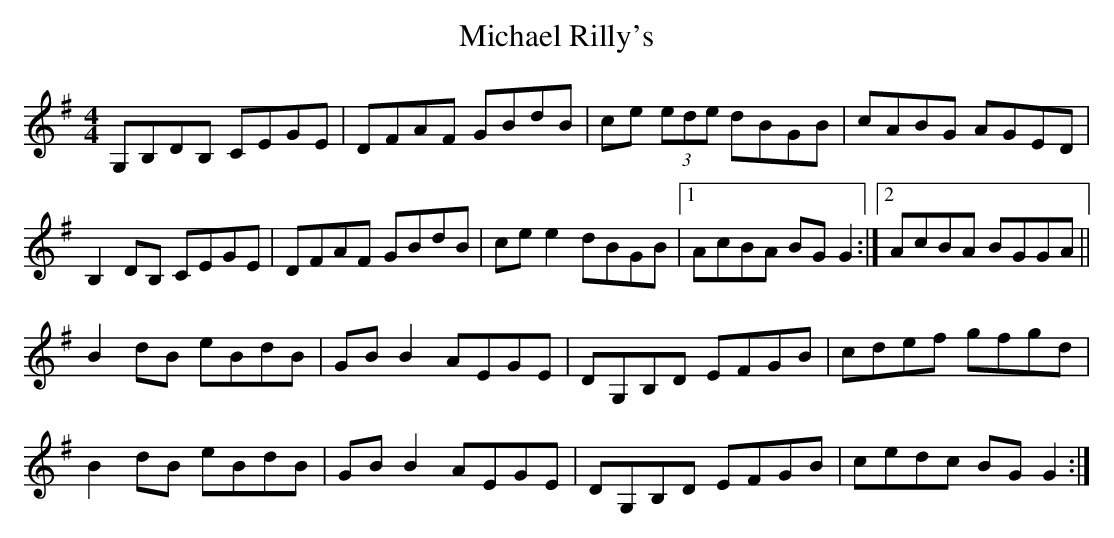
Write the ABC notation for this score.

X:1
T: Michael Rilly's
M: 4/4
L: 1/8
K: G
G,B,DB, CEGE|DFAF GBdB|ce (3ede dBGB|cABG AGED|
B,2 DB, CEGE|DFAF GBdB|ce e2 dBGB|1 AcBA BG G2 :|2\
AcBA BGGA||
B2 dB eBdB|GB B2 AEGE|DG,B,D EFGB|cdef gfgd|
B2 dB eBdB|GB B2 AEGE|DG,B,D EFGB|cedc BG G2 :|
